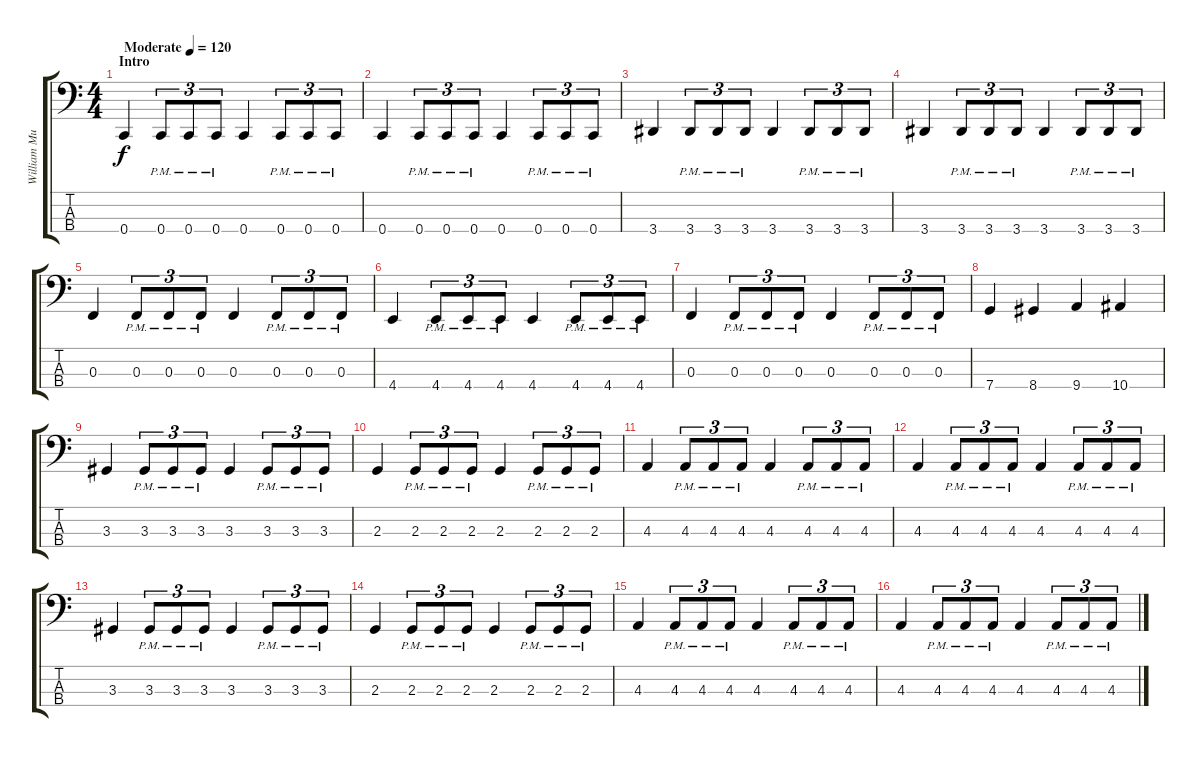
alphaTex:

\track ("William Murderface (Bass)" "William Mu") {instrument electricbassfinger}
\staff {score tabs}
\tuning (Eb2 Bb1 F1 C1) {hide}
\ts (4 4)
\section ("" "Intro")
\tempo (120 "Moderate")
\clef f4
\ks c
0.4.4{dy f instrument electricbassfinger} 0.4{pm}.8{tu (3 2)} 0.4{pm}.8{tu (3 2)} 0.4{pm}.8{tu (3 2)} 0.4.4 0.4{pm}.8{tu (3 2)} 0.4{pm}.8{tu (3 2)} 0.4{pm}.8{tu (3 2)} |
0.4.4 0.4{pm}.8{tu (3 2)} 0.4{pm}.8{tu (3 2)} 0.4{pm}.8{tu (3 2)} 0.4.4 0.4{pm}.8{tu (3 2)} 0.4{pm}.8{tu (3 2)} 0.4{pm}.8{tu (3 2)} |
3.4.4 3.4{pm}.8{tu (3 2)} 3.4{pm}.8{tu (3 2)} 3.4{pm}.8{tu (3 2)} 3.4.4 3.4{pm}.8{tu (3 2)} 3.4{pm}.8{tu (3 2)} 3.4{pm}.8{tu (3 2)} |
3.4.4 3.4{pm}.8{tu (3 2)} 3.4{pm}.8{tu (3 2)} 3.4{pm}.8{tu (3 2)} 3.4.4 3.4{pm}.8{tu (3 2)} 3.4{pm}.8{tu (3 2)} 3.4{pm}.8{tu (3 2)} |
0.3.4 0.3{pm}.8{tu (3 2)} 0.3{pm}.8{tu (3 2)} 0.3{pm}.8{tu (3 2)} 0.3.4 0.3{pm}.8{tu (3 2)} 0.3{pm}.8{tu (3 2)} 0.3{pm}.8{tu (3 2)} |
4.4.4 4.4{pm}.8{tu (3 2)} 4.4{pm}.8{tu (3 2)} 4.4{pm}.8{tu (3 2)} 4.4.4 4.4{pm}.8{tu (3 2)} 4.4{pm}.8{tu (3 2)} 4.4{pm}.8{tu (3 2)} |
0.3.4 0.3{pm}.8{tu (3 2)} 0.3{pm}.8{tu (3 2)} 0.3{pm}.8{tu (3 2)} 0.3.4 0.3{pm}.8{tu (3 2)} 0.3{pm}.8{tu (3 2)} 0.3{pm}.8{tu (3 2)} |
7.4.4 8.4.4 9.4.4 10.4.4 |
3.3.4 3.3{pm}.8{tu (3 2)} 3.3{pm}.8{tu (3 2)} 3.3{pm}.8{tu (3 2)} 3.3.4 3.3{pm}.8{tu (3 2)} 3.3{pm}.8{tu (3 2)} 3.3{pm}.8{tu (3 2)} |
2.3.4 2.3{pm}.8{tu (3 2)} 2.3{pm}.8{tu (3 2)} 2.3{pm}.8{tu (3 2)} 2.3.4 2.3{pm}.8{tu (3 2)} 2.3{pm}.8{tu (3 2)} 2.3{pm}.8{tu (3 2)} |
4.3.4 4.3{pm}.8{tu (3 2)} 4.3{pm}.8{tu (3 2)} 4.3{pm}.8{tu (3 2)} 4.3.4 4.3{pm}.8{tu (3 2)} 4.3{pm}.8{tu (3 2)} 4.3{pm}.8{tu (3 2)} |
4.3.4 4.3{pm}.8{tu (3 2)} 4.3{pm}.8{tu (3 2)} 4.3{pm}.8{tu (3 2)} 4.3.4 4.3{pm}.8{tu (3 2)} 4.3{pm}.8{tu (3 2)} 4.3{pm}.8{tu (3 2)} |
3.3.4 3.3{pm}.8{tu (3 2)} 3.3{pm}.8{tu (3 2)} 3.3{pm}.8{tu (3 2)} 3.3.4 3.3{pm}.8{tu (3 2)} 3.3{pm}.8{tu (3 2)} 3.3{pm}.8{tu (3 2)} |
2.3.4 2.3{pm}.8{tu (3 2)} 2.3{pm}.8{tu (3 2)} 2.3{pm}.8{tu (3 2)} 2.3.4 2.3{pm}.8{tu (3 2)} 2.3{pm}.8{tu (3 2)} 2.3{pm}.8{tu (3 2)} |
4.3.4 4.3{pm}.8{tu (3 2)} 4.3{pm}.8{tu (3 2)} 4.3{pm}.8{tu (3 2)} 4.3.4 4.3{pm}.8{tu (3 2)} 4.3{pm}.8{tu (3 2)} 4.3{pm}.8{tu (3 2)} |
4.3.4 4.3{pm}.8{tu (3 2)} 4.3{pm}.8{tu (3 2)} 4.3{pm}.8{tu (3 2)} 4.3.4 4.3{pm}.8{tu (3 2)} 4.3{pm}.8{tu (3 2)} 4.3{pm}.8{tu (3 2)}
